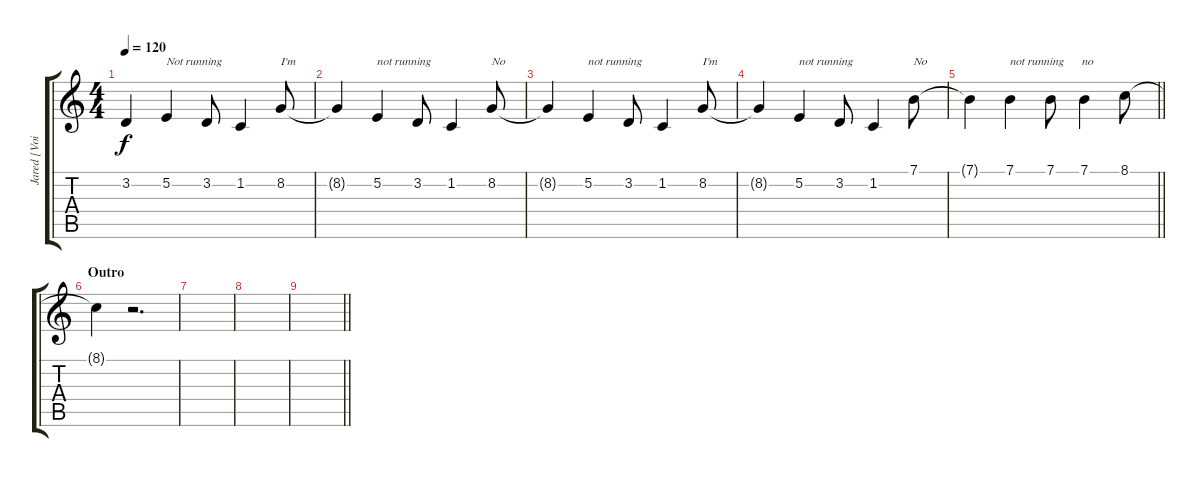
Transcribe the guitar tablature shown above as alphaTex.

\track ("Jared [Voice]" "Jared [Voi") {instrument oboe}
\staff {score tabs}
\tuning (E4 B3 G3 D3 A2 E2) {hide}
\ts (4 4)
\tempo 120
\clef g2
\ks c
3.2{t}.4{dy f} 5.2.4{txt "Not running"} 3.2.8 1.2.4 8.2.8{txt "I'm"} |
8.2{t}.4 5.2.4{txt "not running"} 3.2.8 1.2.4 8.2.8{txt "No"} |
8.2{t}.4 5.2.4{txt "not running"} 3.2.8 1.2.4 8.2.8{txt "I'm"} |
8.2{t}.4 5.2.4{txt "not running"} 3.2.8 1.2.4 7.1.8{txt "No"} |
\barLineRight lightlight
7.1{t}.4 7.1.4{txt "not running      no"} 7.1.8 7.1.4 8.1.8 |
\section ("" "Outro")
8.1{t}.4 r.2{d} |
|
|
\barLineRight lightlight
